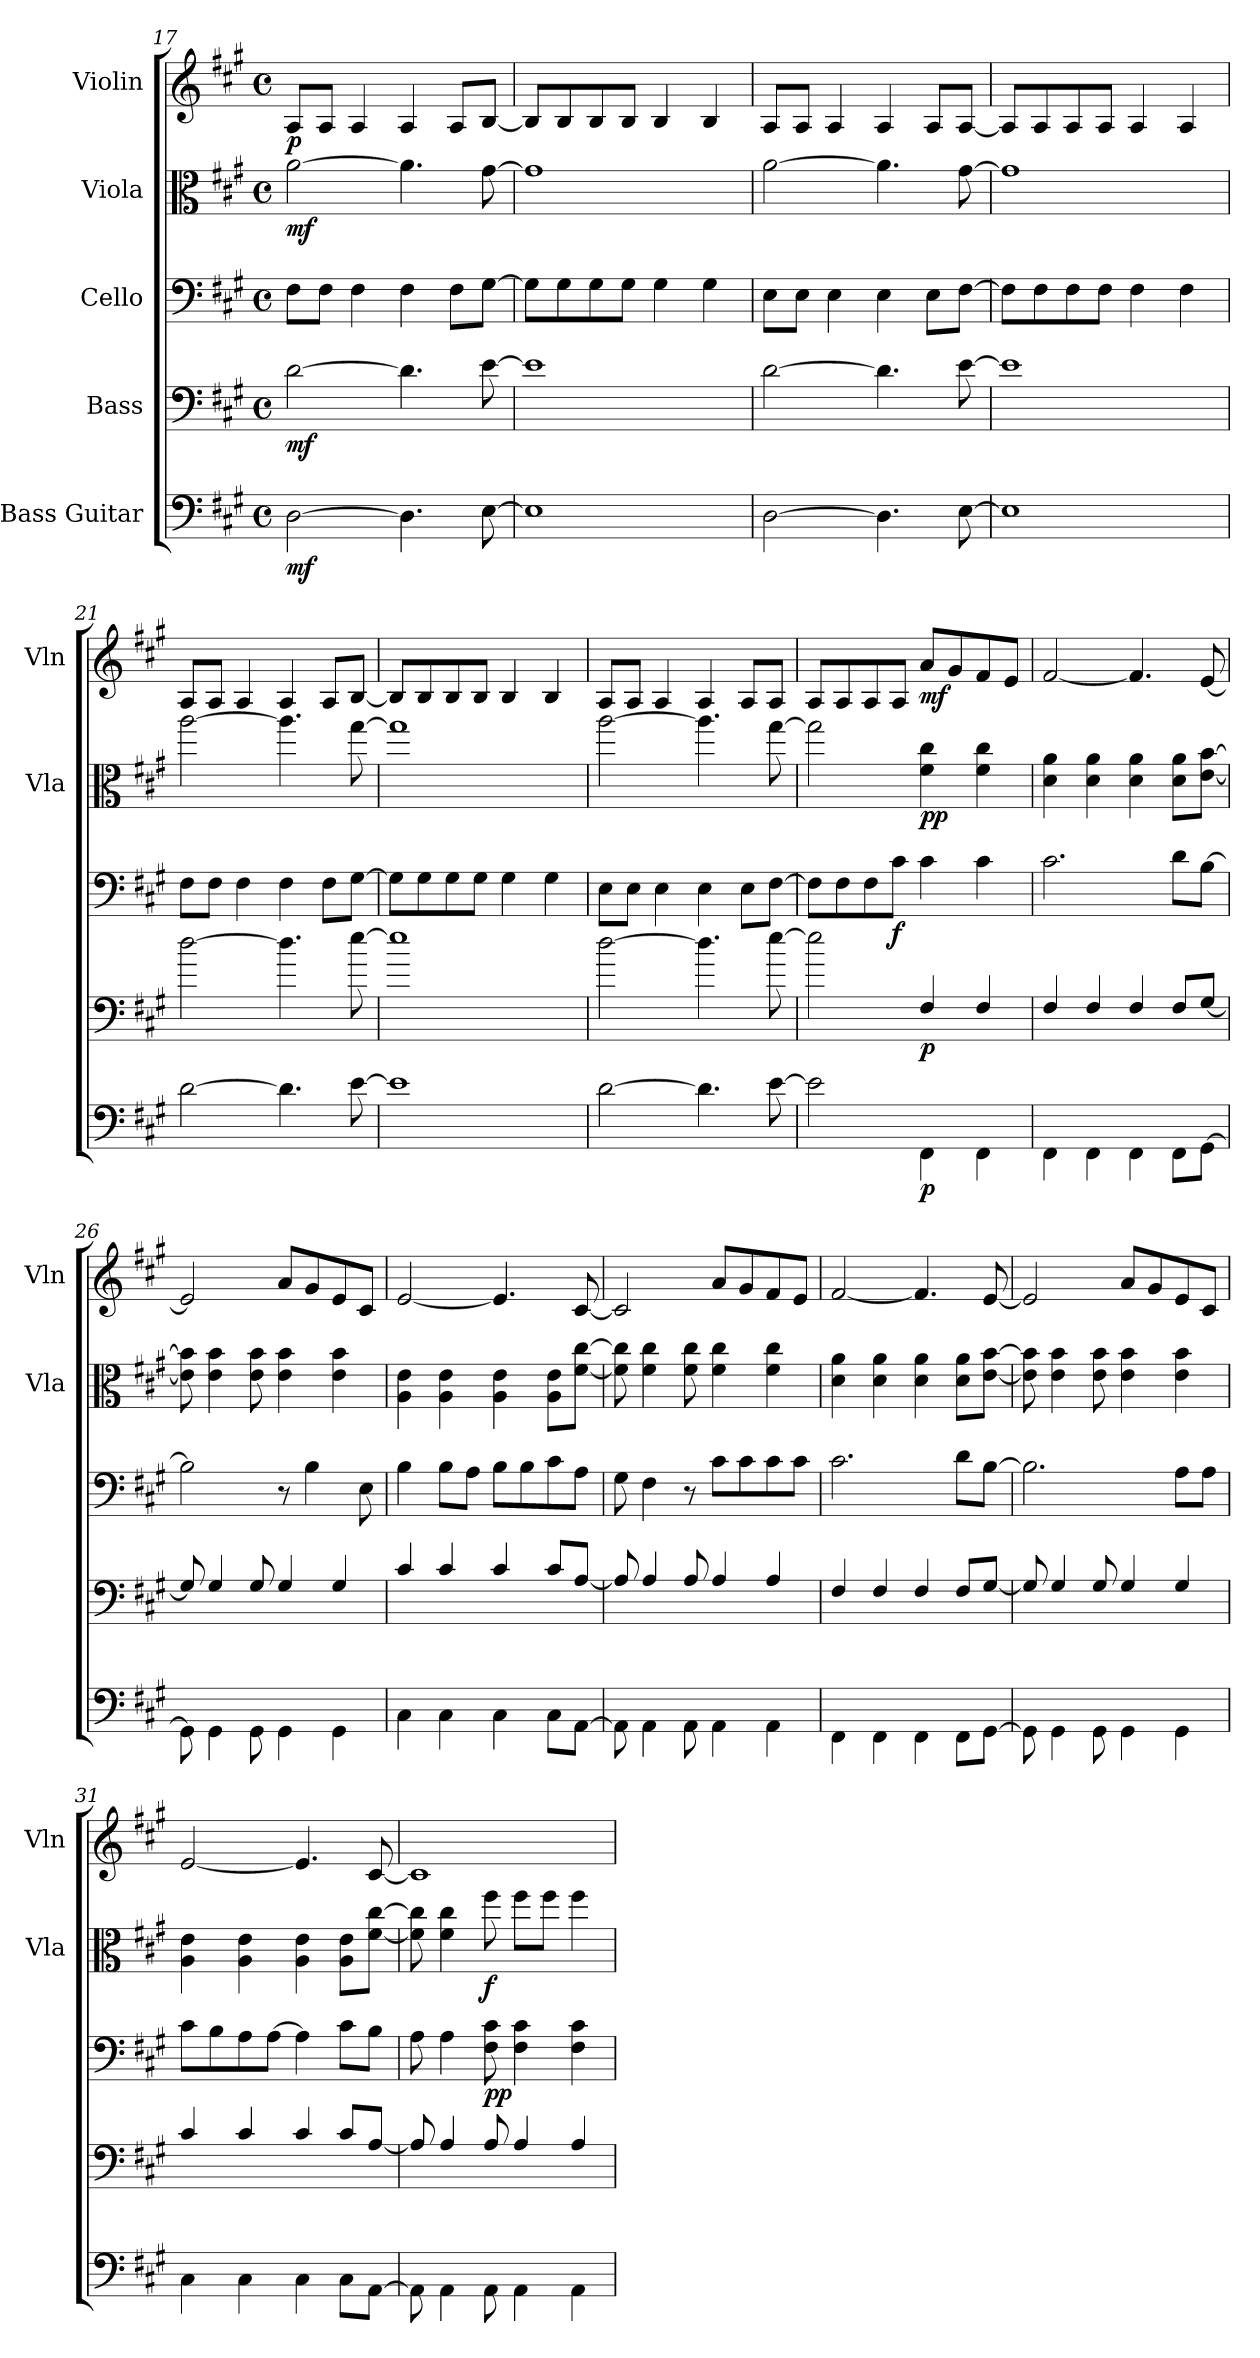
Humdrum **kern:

**kern	**dynam	**kern	**dynam	**kern	**dynam	**kern	**dynam	**kern	**dynam
*part5	*part5	*part4	*part4	*part3	*part3	*part2	*part2	*part1	*part1
*staff5	*staff5	*staff4	*staff4	*staff3	*staff3	*staff2	*staff2	*staff1	*staff1
*I"Bass Guitar	*	*I"Bass	*	*I"Cello	*	*I"Viola	*	*I"Violin	*
*	*	*	*	*	*	*I'Vla	*	*I'Vln	*
!!LO:LB:g=z
*	*	*clefF4	*	*clefF4	*	*clefC3	*	*clefG2	*
*	*	*ITrd7c12	*	*	*	*	*	*	*
*k[f#c#g#]	*	*k[f#c#g#]	*	*k[f#c#g#]	*	*k[f#c#g#]	*	*k[f#c#g#]	*
*M4/4	*	*M4/4	*	*M4/4	*	*M4/4	*	*M4/4	*
*met(c)	*	*met(c)	*	*met(c)	*	*met(c)	*	*met(c)	*
=17	=17	=17	=17	=17	=17	=17	=17	=17	=17
!	!LO:DY:b	!	!LO:DY:b	!	!	!	!LO:DY:b	!	!LO:DY:b
[2D\	mf	[2D\	mf	8F#\L	.	[2a\	mf	8A/L	p
.	.	.	.	8F#\J	.	.	.	8A/J	.
.	.	.	.	4F#\	.	.	.	4A/	.
4.D\]	.	4.D\]	.	4F#\	.	4.a\]	.	4A/	.
.	.	.	.	8F#\L	.	.	.	8A/L	.
[8E\	.	[8E\	.	[8G#\J	.	[8g#\	.	[8B/J	.
=18	=18	=18	=18	=18	=18	=18	=18	=18	=18
1E]	.	1E]	.	8G#\L]	.	1g#]	.	8B/L]	.
.	.	.	.	8G#\	.	.	.	8B/	.
.	.	.	.	8G#\	.	.	.	8B/	.
.	.	.	.	8G#\J	.	.	.	8B/J	.
.	.	.	.	4G#\	.	.	.	4B/	.
.	.	.	.	4G#\	.	.	.	4B/	.
=19	=19	=19	=19	=19	=19	=19	=19	=19	=19
[2D\	.	[2D\	.	8E\L	.	[2a\	.	8A/L	.
.	.	.	.	8E\J	.	.	.	8A/J	.
.	.	.	.	4E\	.	.	.	4A/	.
4.D\]	.	4.D\]	.	4E\	.	4.a\]	.	4A/	.
.	.	.	.	8E\L	.	.	.	8A/L	.
[8E\	.	[8E\	.	[8F#\J	.	[8g#\	.	[8A/J	.
=20	=20	=20	=20	=20	=20	=20	=20	=20	=20
1E]	.	1E]	.	8F#\L]	.	1g#]	.	8A/L]	.
.	.	.	.	8F#\	.	.	.	8A/	.
.	.	.	.	8F#\	.	.	.	8A/	.
.	.	.	.	8F#\J	.	.	.	8A/J	.
.	.	.	.	4F#\	.	.	.	4A/	.
.	.	.	.	4F#\	.	.	.	4A/	.
!!LO:PB:g=z
=21	=21	=21	=21	=21	=21	=21	=21	=21	=21
[2d\	.	[2d\	.	8F#\L	.	[2aa\	.	8A/L	.
.	.	.	.	8F#\J	.	.	.	8A/J	.
.	.	.	.	4F#\	.	.	.	4A/	.
4.d\]	.	4.d\]	.	4F#\	.	4.aa\]	.	4A/	.
.	.	.	.	8F#\L	.	.	.	8A/L	.
[8e\	.	[8e\	.	[8G#\J	.	[8gg#\	.	[8B/J	.
=22	=22	=22	=22	=22	=22	=22	=22	=22	=22
1e]	.	1e]	.	8G#\L]	.	1gg#]	.	8B/L]	.
.	.	.	.	8G#\	.	.	.	8B/	.
.	.	.	.	8G#\	.	.	.	8B/	.
.	.	.	.	8G#\J	.	.	.	8B/J	.
.	.	.	.	4G#\	.	.	.	4B/	.
.	.	.	.	4G#\	.	.	.	4B/	.
=23	=23	=23	=23	=23	=23	=23	=23	=23	=23
[2d\	.	[2d\	.	8E\L	.	[2aa\	.	8A/L	.
.	.	.	.	8E\J	.	.	.	8A/J	.
.	.	.	.	4E\	.	.	.	4A/	.
4.d\]	.	4.d\]	.	4E\	.	4.aa\]	.	4A/	.
.	.	.	.	8E\L	.	.	.	8A/L	.
[8e\	.	[8e\	.	[8F#\J	.	[8gg#\	.	8A/J	.
=24	=24	=24	=24	=24	=24	=24	=24	=24	=24
2e\]	.	2e\]	.	8F#\L]	.	2gg#\]	.	8A/L	.
.	.	.	.	8F#\	.	.	.	8A/	.
.	.	.	.	8F#\	.	.	.	8A/	.
!	!	!	!	!	!LO:DY:b	!	!	!	!
.	.	.	.	8c#\J	f	.	.	8A/J	.
!	!LO:DY:b	!	!LO:DY:b	!	!	!	!LO:DY:b	!	!
!	!	!	!	!	!	!	!LO:DY:n=1:b	!	!LO:DY:b
4FF#\	p	4FF#/	p	4c#\	.	4f#\ 4cc#\	p p	8a/L	mf
.	.	.	.	.	.	.	.	8g#/	.
4FF#\	.	4FF#/	.	4c#\	.	4f#\ 4cc#\	.	8f#/	.
.	.	.	.	.	.	.	.	8e/J	.
=25	=25	=25	=25	=25	=25	=25	=25	=25	=25
4FF#\	.	4FF#/	.	2.c#\	.	4d\ 4a\	.	[2f#/	.
4FF#\	.	4FF#/	.	.	.	4d\ 4a\	.	.	.
4FF#\	.	4FF#/	.	.	.	4d\ 4a\	.	4.f#/]	.
8FF#\L	.	8FF#/L	.	8d\L	.	8d\ 8a\L	.	.	.
[8GG#\J	.	[8GG#/J	.	[8B\J	.	[8e\ [8b\J	.	[8e/	.
!!LO:LB:g=z
=26	=26	=26	=26	=26	=26	=26	=26	=26	=26
8GG#\]	.	8GG#/]	.	2B\]	.	8e\] 8b\]	.	2e/]	.
4GG#\	.	4GG#/	.	.	.	4e\ 4b\	.	.	.
8GG#\	.	8GG#/	.	.	.	8e\ 8b\	.	.	.
4GG#\	.	4GG#/	.	8r	.	4e\ 4b\	.	8a/L	.
.	.	.	.	4B\	.	.	.	8g#/	.
4GG#\	.	4GG#/	.	.	.	4e\ 4b\	.	8e/	.
.	.	.	.	8E\	.	.	.	8c#/J	.
=27	=27	=27	=27	=27	=27	=27	=27	=27	=27
4C#\	.	4C#/	.	4B\	.	4A\ 4e\	.	[2e/	.
4C#\	.	4C#/	.	8B\L	.	4A\ 4e\	.	.	.
.	.	.	.	8A\J	.	.	.	.	.
4C#\	.	4C#/	.	8B\L	.	4A\ 4e\	.	4.e/]	.
.	.	.	.	8B\	.	.	.	.	.
8C#\L	.	8C#/L	.	8c#\	.	8A\ 8e\L	.	.	.
[8AA\J	.	[8AA/J	.	8A\J	.	[8f#\ [8cc#\J	.	[8c#/	.
=28	=28	=28	=28	=28	=28	=28	=28	=28	=28
8AA\]	.	8AA/]	.	8G#\	.	8f#\] 8cc#\]	.	2c#/]	.
4AA\	.	4AA/	.	4F#\	.	4f#\ 4cc#\	.	.	.
8AA\	.	8AA/	.	8r	.	8f#\ 8cc#\	.	.	.
4AA\	.	4AA/	.	8c#\L	.	4f#\ 4cc#\	.	8a/L	.
.	.	.	.	8c#\	.	.	.	8g#/	.
4AA\	.	4AA/	.	8c#\	.	4f#\ 4cc#\	.	8f#/	.
.	.	.	.	8c#\J	.	.	.	8e/J	.
=29	=29	=29	=29	=29	=29	=29	=29	=29	=29
4FF#\	.	4FF#/	.	2.c#\	.	4d\ 4a\	.	[2f#/	.
4FF#\	.	4FF#/	.	.	.	4d\ 4a\	.	.	.
4FF#\	.	4FF#/	.	.	.	4d\ 4a\	.	4.f#/]	.
8FF#\L	.	8FF#/L	.	8d\L	.	8d\ 8a\L	.	.	.
[8GG#\J	.	[8GG#/J	.	[8B\J	.	[8e\ [8b\J	.	[8e/	.
=30	=30	=30	=30	=30	=30	=30	=30	=30	=30
8GG#\]	.	8GG#/]	.	2.B\]	.	8e\] 8b\]	.	2e/]	.
4GG#\	.	4GG#/	.	.	.	4e\ 4b\	.	.	.
8GG#\	.	8GG#/	.	.	.	8e\ 8b\	.	.	.
4GG#\	.	4GG#/	.	.	.	4e\ 4b\	.	8a/L	.
.	.	.	.	.	.	.	.	8g#/	.
4GG#\	.	4GG#/	.	8A\L	.	4e\ 4b\	.	8e/	.
.	.	.	.	8A\J	.	.	.	8c#/J	.
!!LO:PB:g=z
=31	=31	=31	=31	=31	=31	=31	=31	=31	=31
4C#\	.	4C#/	.	8c#\L	.	4A\ 4e\	.	[2e/	.
.	.	.	.	8B\	.	.	.	.	.
4C#\	.	4C#/	.	8A\	.	4A\ 4e\	.	.	.
.	.	.	.	[8A\J	.	.	.	.	.
4C#\	.	4C#/	.	4A\]	.	4A\ 4e\	.	4.e/]	.
8C#\L	.	8C#/L	.	8c#\L	.	8A\ 8e\L	.	.	.
[8AA\J	.	[8AA/J	.	8B\J	.	[8f#\ [8cc#\J	.	[8c#/	.
=32	=32	=32	=32	=32	=32	=32	=32	=32	=32
8AA\]	.	8AA/]	.	8A\	.	8f#\] 8cc#\]	.	1c#]	.
4AA\	.	4AA/	.	4A\	.	4f#\ 4cc#\	.	.	.
!	!	!	!	!	!LO:DY:b	!	!	!	!
!	!	!	!	!	!LO:DY:n=1:b	!	!LO:DY:b	!	!
8AA\	.	8AA/	.	8F#\ 8c#\	p p	8ff#\	f	.	.
4AA\	.	4AA/	.	4F#\ 4c#\	.	8ff#\L	.	.	.
.	.	.	.	.	.	8ff#\J	.	.	.
4AA\	.	4AA/	.	4F#\ 4c#\	.	4ff#\	.	.	.
=	=	=	=	=	=	=	=	=	=
*-	*-	*-	*-	*-	*-	*-	*-	*-	*-
